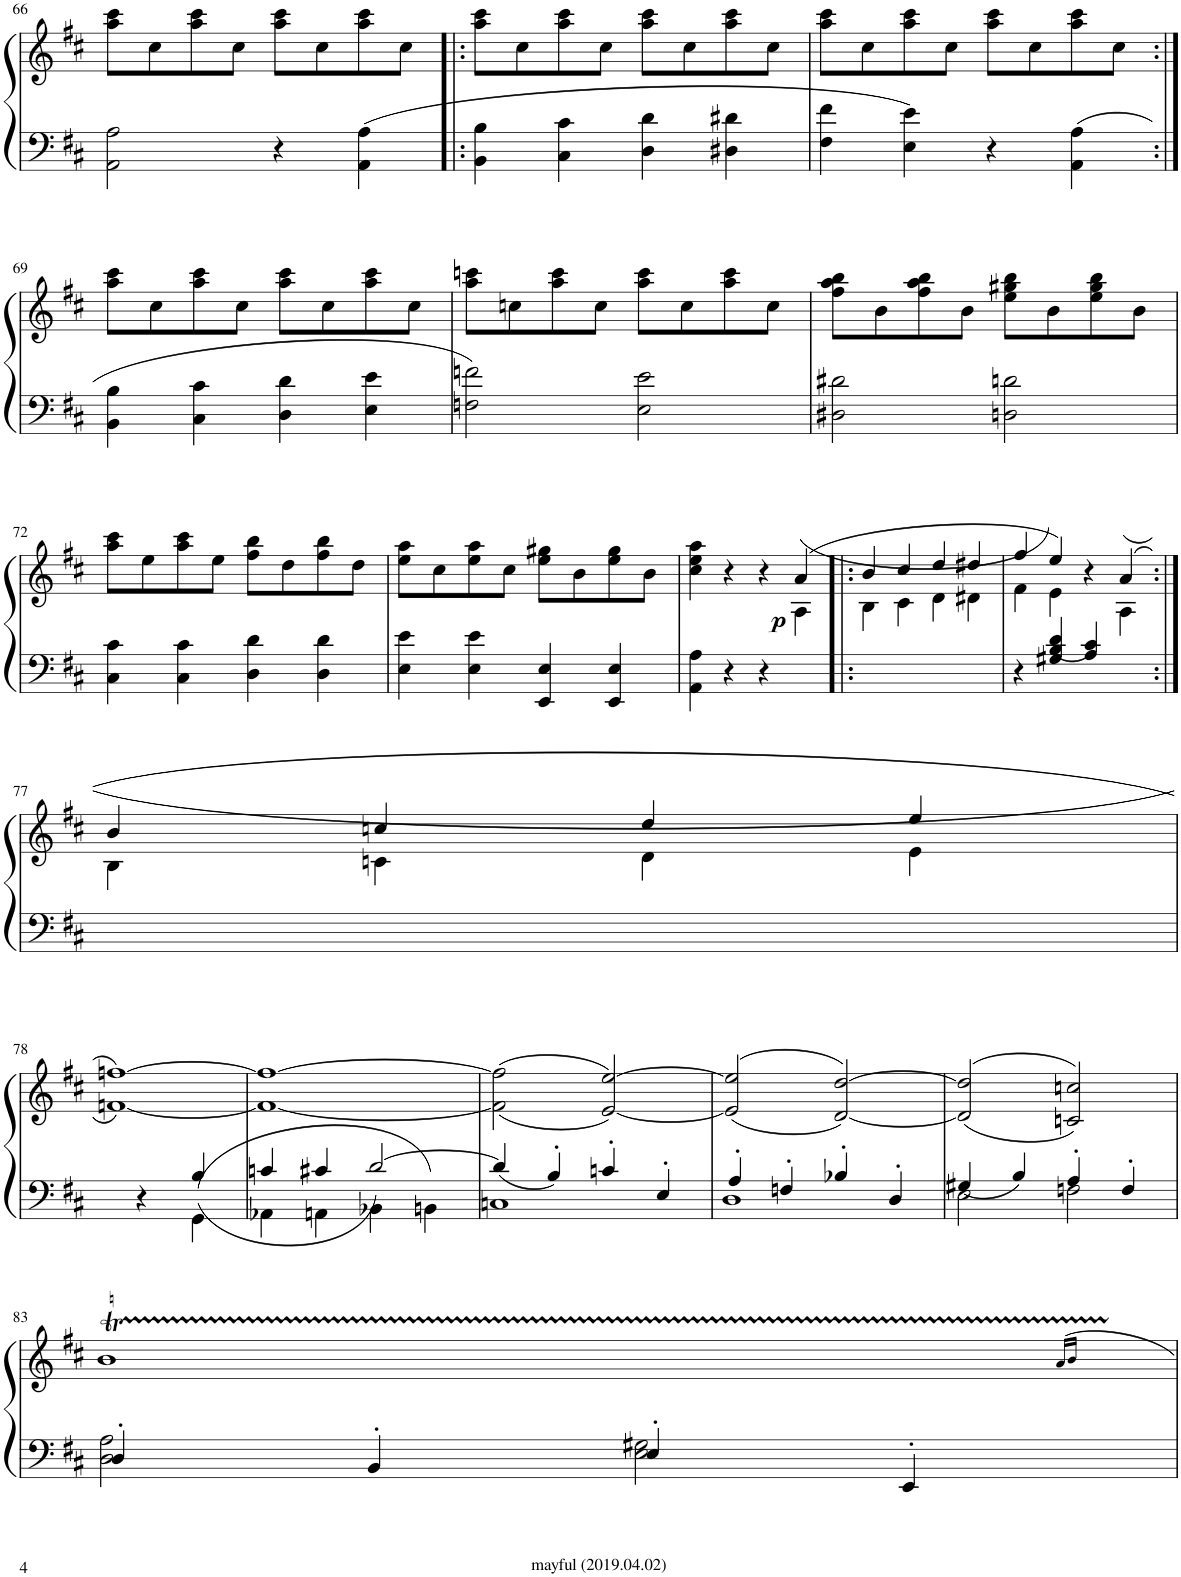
**kern	**kern	**dynam
*part1	*part1	*part1
*staff2	*staff1	*staff1/2
*I"피아노	*	*
!!LO:PB:g=z
*clefF4	*clefG2	*
*k[f#c#]	*k[f#c#]	*
*M2/2	*M2/2	*
*met(c|)	*met(c|)	*
=66	=66	=66
2AA\ 2A\	8aa\ 8ccc#\L	.
.	8cc#\	.
.	8aa\ 8ccc#\	.
.	8cc#\J	.
4r	8aa\ 8ccc#\L	.
.	8cc#\	.
4AA\ 4A\	8aa\ 8ccc#\	.
.	8cc#\J	.
=67!|:	=67!|:	=67!|:
4BB\ 4B\	8aa\ 8ccc#\L	.
.	8cc#\	.
4C#\ 4c#\	8aa\ 8ccc#\	.
.	8cc#\J	.
4D\ 4d\	8aa\ 8ccc#\L	.
.	8cc#\	.
4D#X\ 4d#X\	8aa\ 8ccc#\	.
.	8cc#\J	.
=68	=68	=68
4F#\ 4f#\	8aa\ 8ccc#\L	.
.	8cc#\	.
4E\ 4e\	8aa\ 8ccc#\	.
.	8cc#\J	.
4r	8aa\ 8ccc#\L	.
.	8cc#\	.
4AA\ 4A\	8aa\ 8ccc#\	.
.	8cc#\J	.
!!LO:LB:g=z
=69:|!	=69:|!	=69:|!
4BB\ 4B\	8aa\ 8ccc#\L	.
.	8cc#\	.
4C#\ 4c#\	8aa\ 8ccc#\	.
.	8cc#\J	.
4D\ 4d\	8aa\ 8ccc#\L	.
.	8cc#\	.
4E\ 4e\	8aa\ 8ccc#\	.
.	8cc#\J	.
=70	=70	=70
2Fn\ 2fn\	8aa\ 8cccn\L	.
.	8ccn\	.
.	8aa\ 8ccc\	.
.	8cc\J	.
2E\ 2e\	8aa\ 8ccc\L	.
.	8cc\	.
.	8aa\ 8ccc\	.
.	8cc\J	.
=71	=71	=71
2D#X\ 2d#X\	8ff#\ 8aa\ 8bb\L	.
.	8b\	.
.	8ff#\ 8aa\ 8bb\	.
.	8b\J	.
2Dn\ 2dn\	8ee\ 8gg#X\ 8bb\L	.
.	8b\	.
.	8ee\ 8gg#\ 8bb\	.
.	8b\J	.
!!LO:LB:g=z
=72	=72	=72
4C#\ 4c#\	8aa\ 8ccc#\L	.
.	8ee\	.
4C#\ 4c#\	8aa\ 8ccc#\	.
.	8ee\J	.
4D\ 4d\	8ff#\ 8bb\L	.
.	8dd\	.
4D\ 4d\	8ff#\ 8bb\	.
.	8dd\J	.
=73	=73	=73
4E\ 4e\	8ee\ 8aa\L	.
.	8cc#\	.
4E\ 4e\	8ee\ 8aa\	.
.	8cc#\J	.
4EE/ 4E/	8ee\ 8gg#X\L	.
.	8b\	.
4EE/ 4E/	8ee\ 8gg#\	.
.	8b\J	.
=74	=74	=74
*	*^	*
*	*	*^	*
4AA\ 4A\	4cc#\ 4ee\ 4aa\	8ryy	2.ryy	.
.	.	8ryy	.	.
4r	4r	8ryy	.	.
.	.	8ryy	.	.
4r	4r	8ryy	.	.
.	.	8ryy	.	.
!	!	!	!	!LO:DY:b
4ryy	(4a/	8ryy	(<4A\	p
.	.	8ryy	.	.
*	*	*v	*v	*
=75!|:	=75!|:	=75!|:	=75!|:
8ryy	4b/	4B\	.
8ryy	.	.	.
8ryy	4cc#/	4c#\	.
8ryy	.	.	.
8ryy	4dd/	4d\	.
8ryy	.	.	.
8ryy	4dd#X/	4d#X\	.
8ryy	.	.	.
=76	=76	=76	=76
*^	*	*^	*
4r	8ryy	4ff#/	4f#\	2.ryy	.
.	8ryy	.	.	.	.
4G#X/ 4B/ 4d/	8ryy	4ee/)	4e\)	.	.
.	8ryy	.	.	.	.
4A/ 4c#/	8ryy	4r	2ryy	.	.
.	8ryy	.	.	.	.
4ryy	8ryy	(4a/	.	(<4A\	.
.	8ryy	.	.	.	.
*v	*v	*	*	*	*
*	*	*v	*v	*
!!LO:LB:g=z
=77:|!	=77:|!	=77:|!	=77:|!
8ryy	4b/	4B\	.
8ryy	.	.	.
8ryy	4ccn/	4cn\	.
8ryy	.	.	.
8ryy	4dd/	4d\	.
8ryy	.	.	.
8ryy	4ee/	4e\	.
8ryy	.	.	.
*	*v	*v	*
!!LO:LB:g=z
=78	=78	=78
*^	*	*
*	*^	*	*
2ryy	2.ryy	8ryy	[1fn [1ffn))	.
.	.	8ryy	.	.
.	.	8ryy	.	.
.	.	8ryy	.	.
4r	.	2ryy	.	.
4GG\	4B/	.	.	.
*	*v	*v	*	*
=79	=79	=79	=79
4AA-X\	4cn/	1f_ 1ff_	.
4AAn\	4c#X/	.	.
4BB-X\	[2d/	.	.
4BBn\	.	.	.
=80	=80	=80	=80
1Cn	4d/]	((<2f\] 2ff\]	.
.	4B'/	.	.
.	4cn'/	[2e/ [2ee/))	.
.	4E'/	.	.
=81	=81	=81	=81
1D	4A'/	(>(2e/] 2ee/]	.
.	4Fn'/	.	.
.	4B-X'/	[2d/ [2dd/))	.
.	4D'/	.	.
=82	=82	=82	=82
2E\	4G#X/	(>(2d/] 2dd/]	.
.	4B/	.	.
2Fn\	4A'/	2cn/ 2ccn/))	.
.	4F'/	.	.
!!LO:LB:g=z
=83	=83	=83	=83
*	*	*^	*
*	*	*	*Xbrackettup	*
2D\ 2A\	4D'/	1bt	12bL	.
.	.	.	12ccn	.
.	.	.	12bJ	.
.	4BB'/	.	12ccL	.
.	.	.	12b	.
.	.	.	12ccJ	.
2E\ 2G#X\	4E'/	.	12bL	.
.	.	.	12cc	.
.	.	.	12bJ	.
.	4EE'/	.	12aL	.
.	.	.	12b	.
.	.	.	16qa/LL	.
.	.	.	16qb/JJ	.
.	.	.	12aJ	.
*v	*v	*	*	*
*	*v	*v	*
=	=	=
*-	*-	*-
